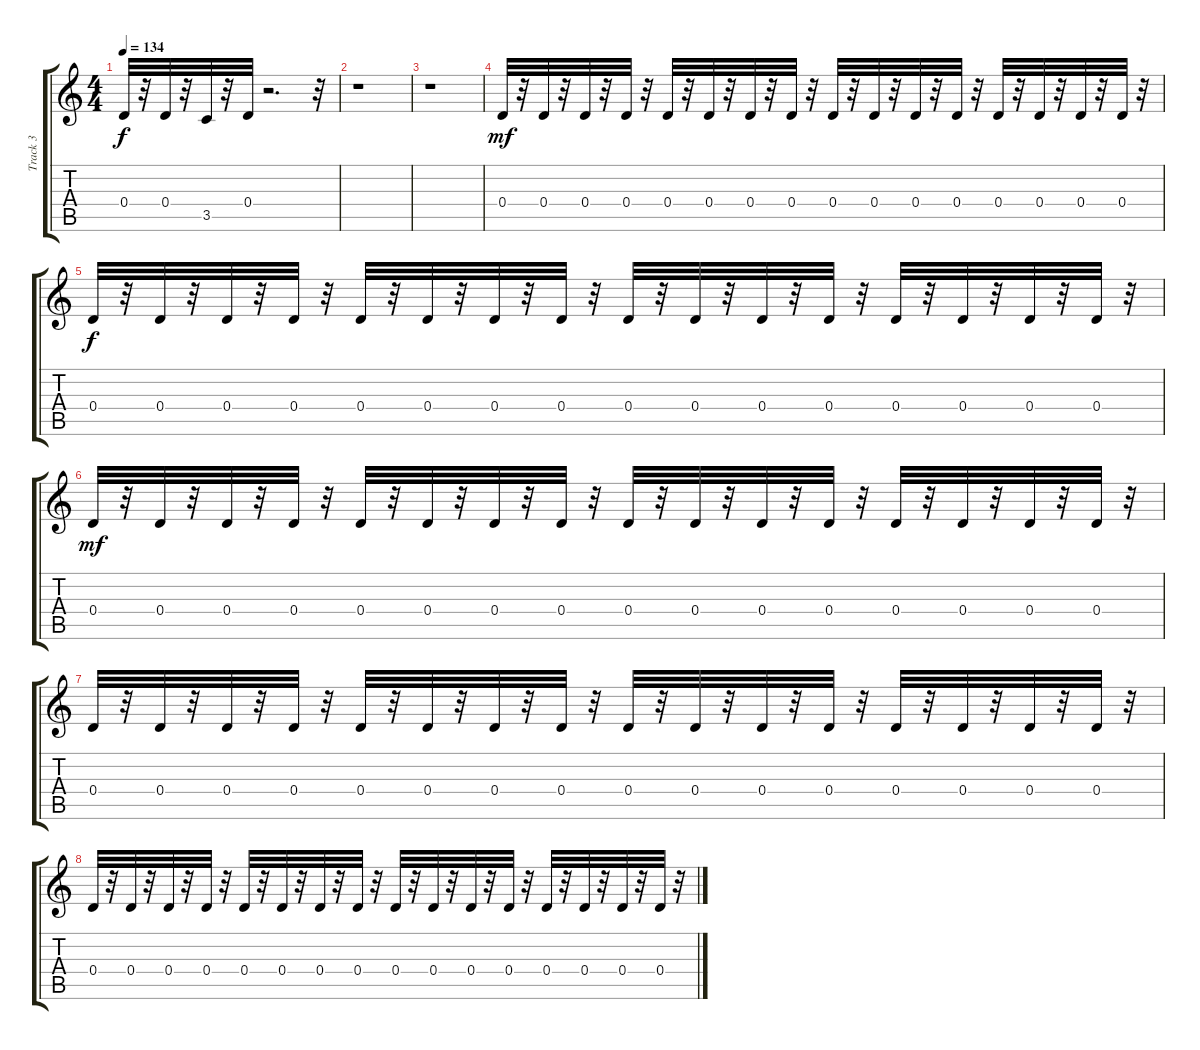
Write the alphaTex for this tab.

\track ("Track 3" "Track 3") {instrument distortionguitar}
\staff {score tabs}
\tuning (E4 B3 G3 D3 A2 E2) {hide}
\ts (4 4)
\tempo 134
\clef g2
\ks c
0.4.32{dy f} r.32 0.4.32 r.32 3.5.32 r.32 0.4.32 r.2{d} r.32 |
r.1 |
r.1 |
0.4.32{dy mf} r.32 0.4.32 r.32 0.4.32 r.32 0.4.32 r.32 0.4.32 r.32 0.4.32 r.32 0.4.32 r.32 0.4.32 r.32 0.4.32 r.32 0.4.32 r.32 0.4.32 r.32 0.4.32 r.32 0.4.32 r.32 0.4.32 r.32 0.4.32 r.32 0.4.32 r.32 |
0.4.32{dy f} r.32 0.4.32 r.32 0.4.32 r.32 0.4.32 r.32 0.4.32 r.32 0.4.32 r.32 0.4.32 r.32 0.4.32 r.32 0.4.32 r.32 0.4.32 r.32 0.4.32 r.32 0.4.32 r.32 0.4.32 r.32 0.4.32 r.32 0.4.32 r.32 0.4.32 r.32 |
0.4.32{dy mf} r.32 0.4.32 r.32 0.4.32 r.32 0.4.32 r.32 0.4.32 r.32 0.4.32 r.32 0.4.32 r.32 0.4.32 r.32 0.4.32 r.32 0.4.32 r.32 0.4.32 r.32 0.4.32 r.32 0.4.32 r.32 0.4.32 r.32 0.4.32 r.32 0.4.32 r.32 |
0.4.32 r.32 0.4.32 r.32 0.4.32 r.32 0.4.32 r.32 0.4.32 r.32 0.4.32 r.32 0.4.32 r.32 0.4.32 r.32 0.4.32 r.32 0.4.32 r.32 0.4.32 r.32 0.4.32 r.32 0.4.32 r.32 0.4.32 r.32 0.4.32 r.32 0.4.32 r.32 |
0.4.32 r.32 0.4.32 r.32 0.4.32 r.32 0.4.32 r.32 0.4.32 r.32 0.4.32 r.32 0.4.32 r.32 0.4.32 r.32 0.4.32 r.32 0.4.32 r.32 0.4.32 r.32 0.4.32 r.32 0.4.32 r.32 0.4.32 r.32 0.4.32 r.32 0.4.32 r.32
